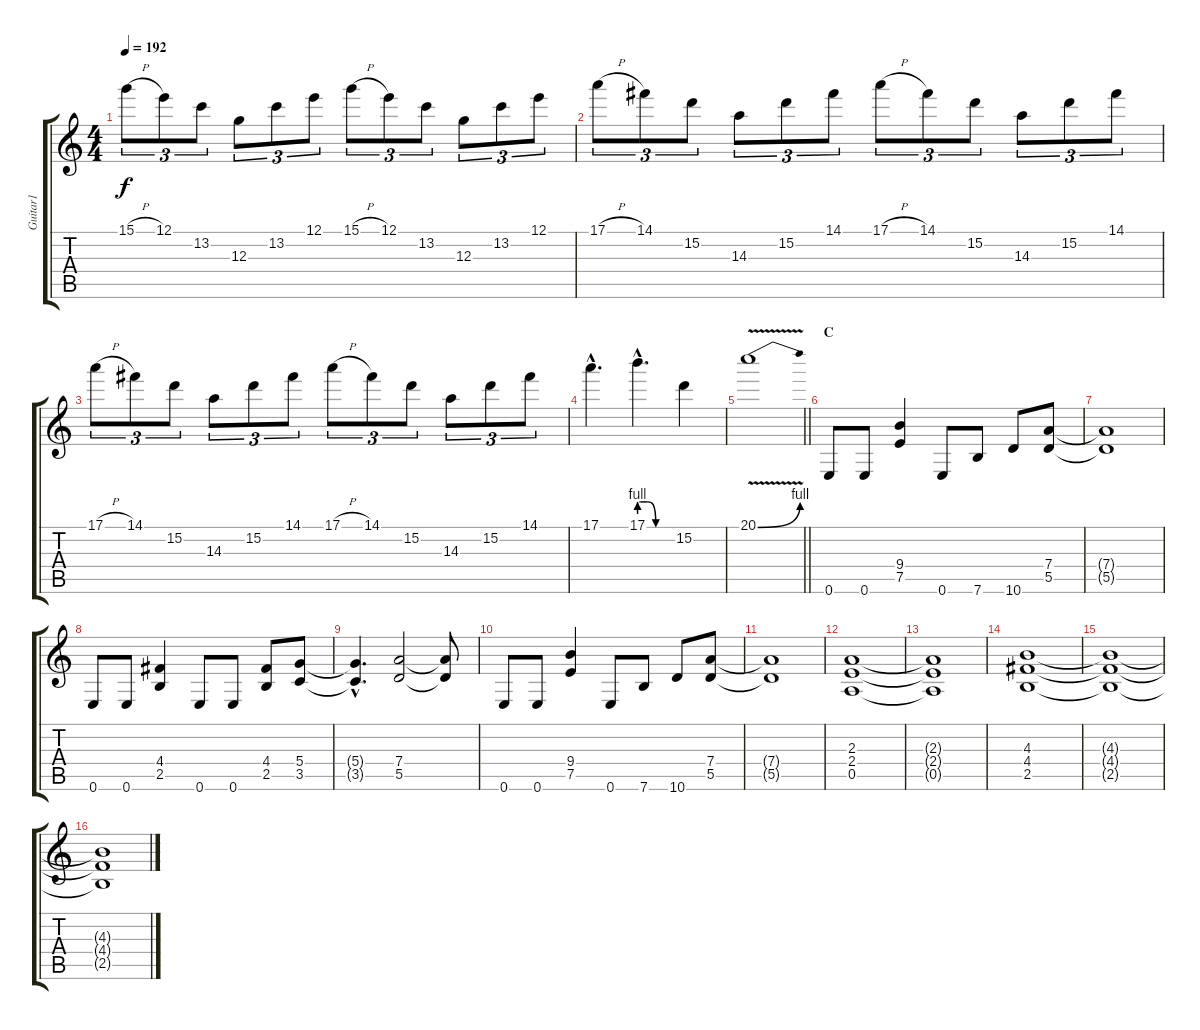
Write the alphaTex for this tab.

\track ("Guitar1" "Guitar1") {instrument distortionguitar}
\staff {score tabs}
\tuning (E4 B3 G3 D3 A2 E2) {hide}
\ts (4 4)
\tempo 192
\clef g2
\ks c
15.1{h}.8{tu (3 2) dy f} 12.1.8{tu (3 2)} 13.2.8{tu (3 2)} 12.3.8{tu (3 2)} 13.2.8{tu (3 2)} 12.1.8{tu (3 2)} 15.1{h}.8{tu (3 2)} 12.1.8{tu (3 2)} 13.2.8{tu (3 2)} 12.3.8{tu (3 2)} 13.2.8{tu (3 2)} 12.1.8{tu (3 2)} |
17.1{h}.8{tu (3 2)} 14.1.8{tu (3 2)} 15.2.8{tu (3 2)} 14.3.8{tu (3 2)} 15.2.8{tu (3 2)} 14.1.8{tu (3 2)} 17.1{h}.8{tu (3 2)} 14.1.8{tu (3 2)} 15.2.8{tu (3 2)} 14.3.8{tu (3 2)} 15.2.8{tu (3 2)} 14.1.8{tu (3 2)} |
17.1{h}.8{tu (3 2)} 14.1.8{tu (3 2)} 15.2.8{tu (3 2)} 14.3.8{tu (3 2)} 15.2.8{tu (3 2)} 14.1.8{tu (3 2)} 17.1{h}.8{tu (3 2)} 14.1.8{tu (3 2)} 15.2.8{tu (3 2)} 14.3.8{tu (3 2)} 15.2.8{tu (3 2)} 14.1.8{tu (3 2)} |
17.1{hac}.4{d} 17.1{be (custom 0 4 2 4 15 4 30 0 45 0 60 0) hac}.4{d} 15.2.4 |
\barLineRight lightlight
20.1{be (bend 0 0 60 4) v}.1 |
\section ("" "C")
0.6.8 0.6.8 (9.4 7.5).4 0.6.8 7.6.8 10.6.8 (7.4 5.5).8 |
(7.4{t} 5.5{t}).1 |
0.6.8 0.6.8 (4.4 2.5).4 0.6.8 0.6.8 (4.4 2.5).8 (5.4 3.5).8 |
(5.4{hac t} 3.5{hac t}).4{d} (7.4 5.5).2 (7.4{t} 5.5{t}).8 |
0.6.8 0.6.8 (9.4 7.5).4 0.6.8 7.6.8 10.6.8 (7.4 5.5).8 |
(7.4{t} 5.5{t}).1 |
(2.3 2.4 0.5).1 |
(2.3{t} 2.4{t} 0.5{t}).1 |
(4.3 4.4 2.5).1 |
(4.3{t} 4.4{t} 2.5{t}).1 |
(4.3{t} 4.4{t} 2.5{t}).1
